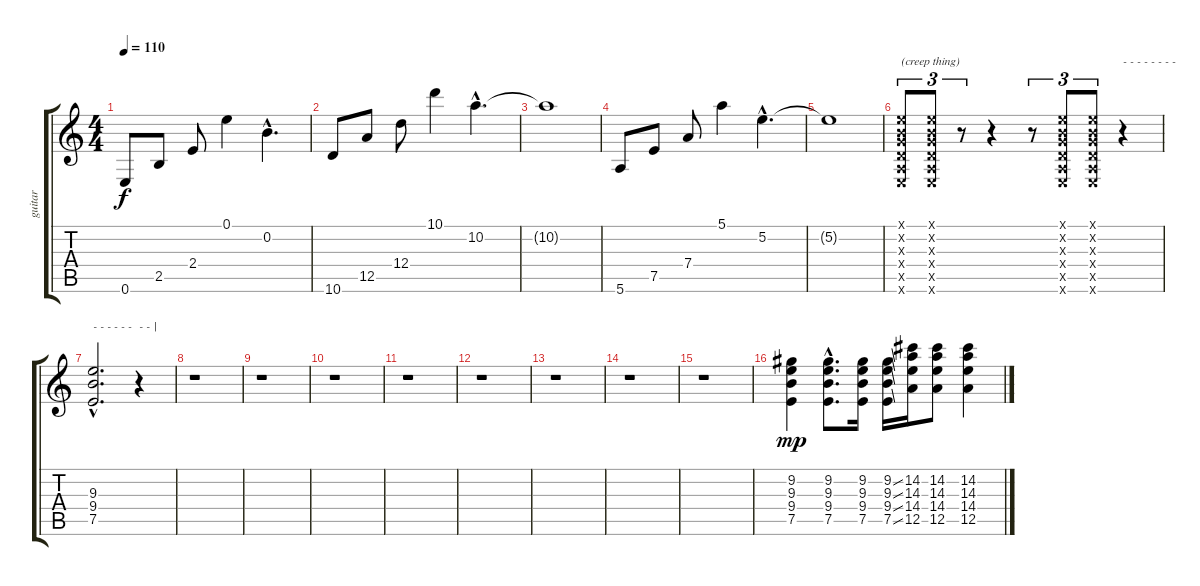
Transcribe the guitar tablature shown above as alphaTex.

\track ("guitar" "guitar") {instrument overdrivenguitar}
\staff {score tabs}
\tuning (E4 B3 G3 D3 A2 E2) {hide}
\ts (4 4)
\tempo 110
\clef g2
\ks c
0.6.8{dy f} 2.5.8 2.4.8 0.1.4 0.2{hac}.4{d} |
10.6.8 12.5.8 12.4.8 10.1.4 10.2{hac}.4{d} |
10.2{t}.1 |
5.6.8 7.5.8 7.4.8 5.1.4 5.2{hac}.4{d} |
5.2{t}.1 |
(0.1{x} 0.2{x} 0.3{x} 0.4{x} 0.5{x} 0.6{x}).8{tu (3 2) txt "(creep thing)" instrument overdrivenguitar} (0.1{x} 0.2{x} 0.3{x} 0.4{x} 0.5{x} 0.6{x}).8{tu (3 2)} r.8{tu (3 2)} r.4 r.8{tu (3 2)} (0.1{x} 0.2{x} 0.3{x} 0.4{x} 0.5{x} 0.6{x}).8{tu (3 2)} (0.1{x} 0.2{x} 0.3{x} 0.4{x} 0.5{x} 0.6{x}).8{tu (3 2)} r.4{txt "- - - - - - - - "} |
(9.3{hac} 9.4{hac} 7.5{hac}).2{d txt "- - - - - -"} r.4{txt "- - |"} |
r.1 |
r.1 |
r.1 |
r.1 |
r.1 |
r.1 |
r.1 |
r.1 |
(9.2 9.3 9.4 7.5).4{dy mp} (9.2{hac} 9.3{hac} 9.4{hac} 7.5{hac}).8{d} (9.2 9.3 9.4 7.5).16 (9.2{ss} 9.3{ss} 9.4{ss} 7.5{ss}).16 (14.2 14.3 14.4 12.5).16 (14.2 14.3 14.4 12.5).8 (14.2 14.3 14.4 12.5).4
